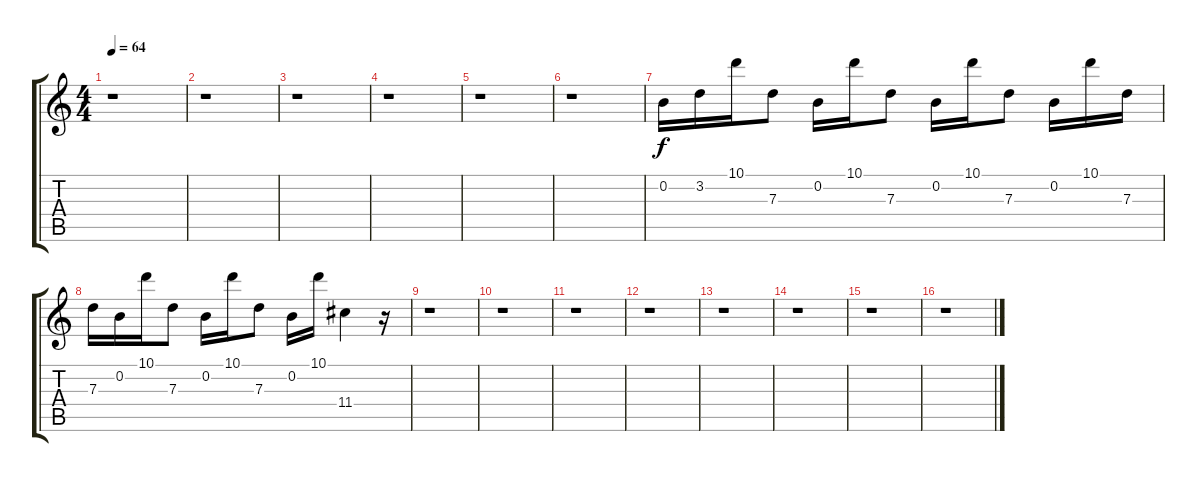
\track "" {instrument acousticguitarsteel}
\staff {score tabs}
\tuning (E4 B3 G3 D3 A2 E2) {hide}
\ts (4 4)
\tempo 64
\clef g2
\ks c
r.1{dy mp} |
r.1 |
r.1 |
r.1 |
r.1 |
r.1 |
0.2.16{dy f} 3.2.16 10.1.16 7.3.8 0.2.16 10.1.16 7.3.8 0.2.16 10.1.16 7.3.8 0.2.16 10.1.16 7.3.16 |
7.3.16 0.2.16 10.1.16 7.3.8 0.2.16 10.1.16 7.3.8 0.2.16 10.1.16 11.4.4 r.16 |
r.1 |
r.1 |
r.1 |
r.1 |
r.1 |
r.1 |
r.1 |
r.1
